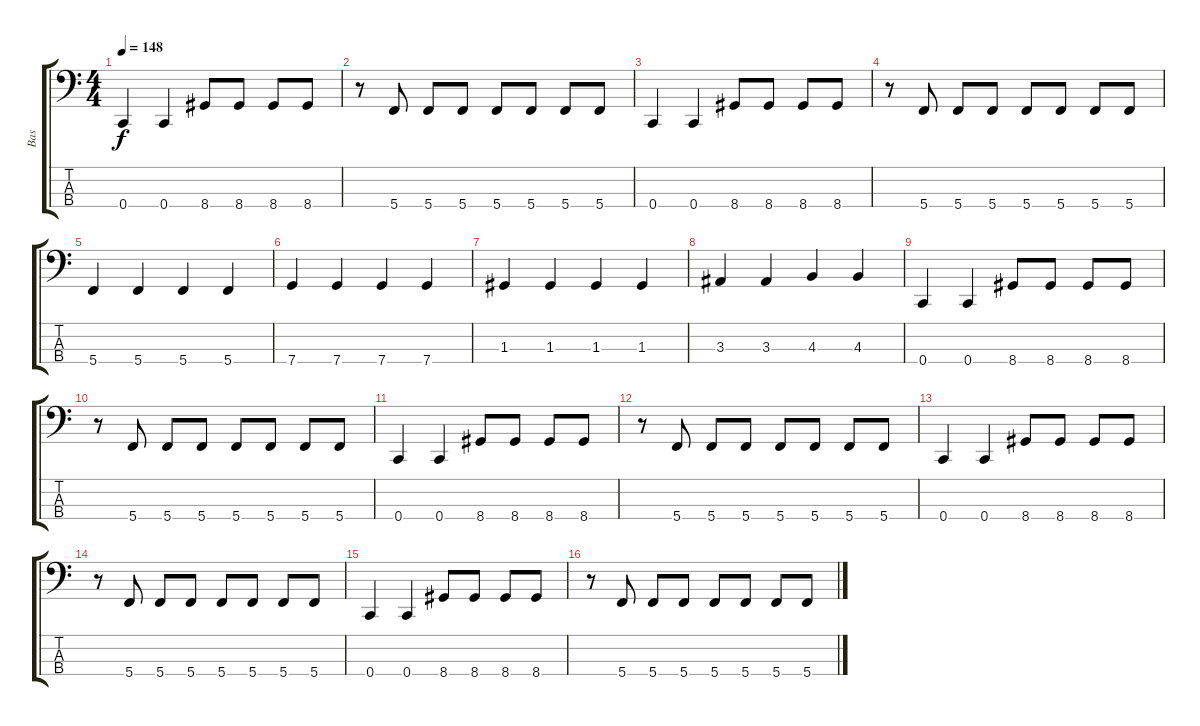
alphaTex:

\track ("Bas" "Bas") {instrument electricbasspick}
\staff {score tabs}
\tuning (F2 C2 G1 C1) {hide}
\ts (4 4)
\tempo 148
\clef f4
\ks c
0.4.4{dy f} 0.4.4 8.4.8 8.4.8 8.4.8 8.4.8 |
r.8 5.4.8 5.4.8 5.4.8 5.4.8 5.4.8 5.4.8 5.4.8 |
0.4.4 0.4.4 8.4.8 8.4.8 8.4.8 8.4.8 |
r.8 5.4.8 5.4.8 5.4.8 5.4.8 5.4.8 5.4.8 5.4.8 |
5.4.4 5.4.4 5.4.4 5.4.4 |
7.4.4 7.4.4 7.4.4 7.4.4 |
1.3.4 1.3.4 1.3.4 1.3.4 |
3.3.4 3.3.4 4.3.4 4.3.4 |
0.4.4 0.4.4 8.4.8 8.4.8 8.4.8 8.4.8 |
r.8 5.4.8 5.4.8 5.4.8 5.4.8 5.4.8 5.4.8 5.4.8 |
0.4.4 0.4.4 8.4.8 8.4.8 8.4.8 8.4.8 |
r.8 5.4.8 5.4.8 5.4.8 5.4.8 5.4.8 5.4.8 5.4.8 |
0.4.4 0.4.4 8.4.8 8.4.8 8.4.8 8.4.8 |
r.8 5.4.8 5.4.8 5.4.8 5.4.8 5.4.8 5.4.8 5.4.8 |
0.4.4 0.4.4 8.4.8 8.4.8 8.4.8 8.4.8 |
r.8 5.4.8 5.4.8 5.4.8 5.4.8 5.4.8 5.4.8 5.4.8
